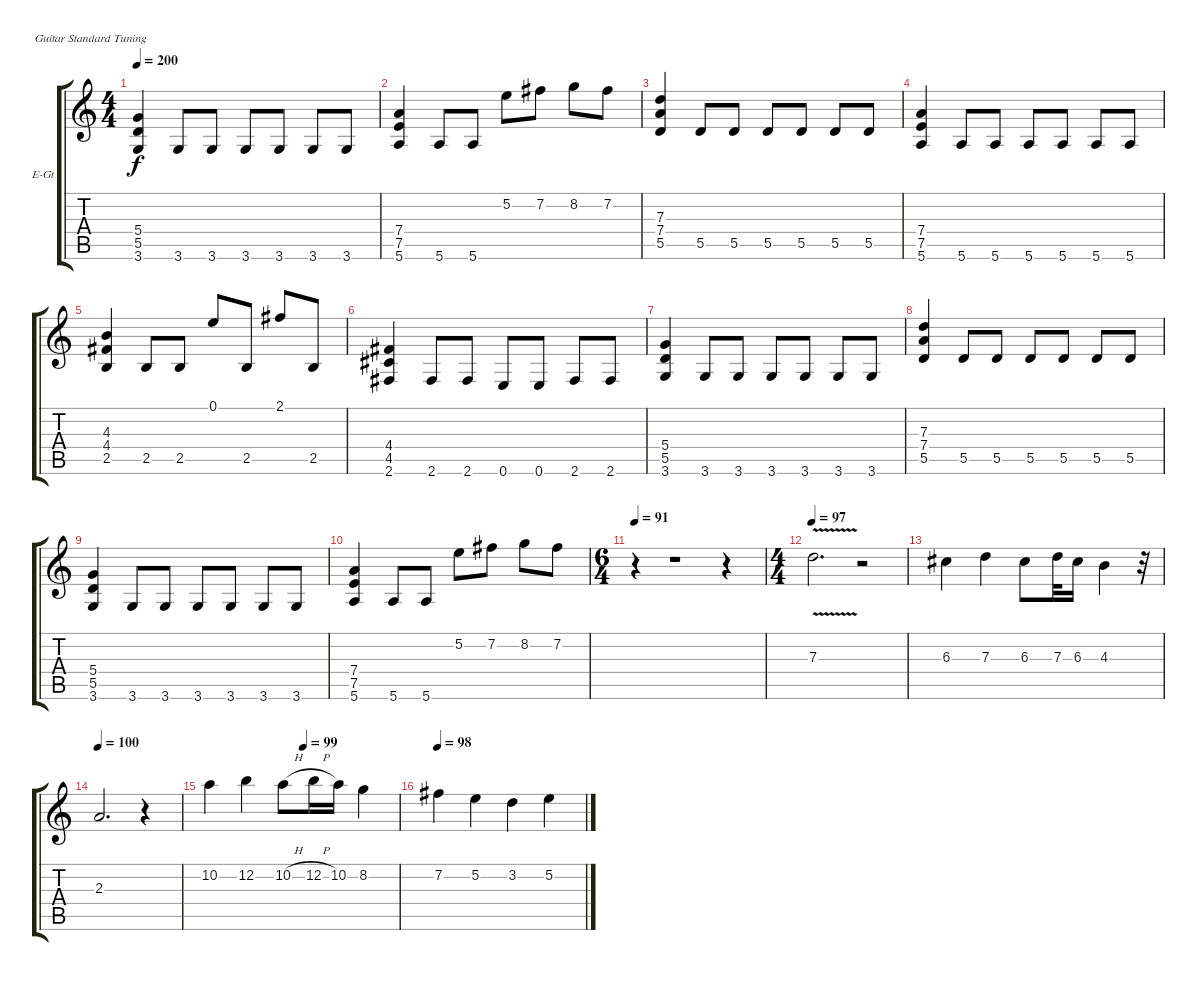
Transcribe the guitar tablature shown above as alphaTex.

\bracketExtendMode groupsimilarinstruments
\firstSystemTrackNameOrientation horizontal
\otherSystemsTrackNameOrientation horizontal
\track ("Second Guitar" "E-Gt") {instrument overdrivenguitar}
\staff {score tabs}
\tuning (E4 B3 G3 D3 A2 E2)
\ts (4 4)
\tempo 200
\clef g2
\ks c
(5.4 5.5 3.6).4{dy f} 3.6.8 3.6.8 3.6.8 3.6.8 3.6.8 3.6.8 |
(7.4 7.5 5.6).4 5.6.8 5.6.8 5.2.8 7.2.8 8.2.8 7.2.8 |
(7.3 7.4 5.5).4 5.5.8 5.5.8 5.5.8 5.5.8 5.5.8 5.5.8 |
(7.4 7.5 5.6).4 5.6.8 5.6.8 5.6.8 5.6.8 5.6.8 5.6.8 |
(4.3 4.4 2.5).4 2.5.8 2.5.8 0.1.8 2.5.8 2.1.8 2.5.8 |
(4.4 4.5 2.6).4 2.6.8 2.6.8 0.6.8 0.6.8 2.6.8 2.6.8 |
(5.4 5.5 3.6).4 3.6.8 3.6.8 3.6.8 3.6.8 3.6.8 3.6.8 |
(7.3 7.4 5.5).4 5.5.8 5.5.8 5.5.8 5.5.8 5.5.8 5.5.8 |
(5.4 5.5 3.6).4 3.6.8 3.6.8 3.6.8 3.6.8 3.6.8 3.6.8 |
(7.4 7.5 5.6).4 5.6.8 5.6.8 5.2.8 7.2.8 8.2.8 7.2.8 |
\ts (6 4)
\beaming (8 6 6)
\tempo 91
r.4 r.1 r.4 |
\ts (4 4)
\beaming (8 2 2 2 2)
\tempo 97
7.3{v}.2{d} r.2 |
6.3.4 7.3.4 6.3.8 7.3.32 6.3.16 4.3.4 r.32 |
\tempo 100
2.3.2{d} r.4 |
\tempo (99 0.5)
10.2.4 12.2.4 10.2{h}.8 12.2{h}.16 10.2.16 8.2.4 |
\tempo 98
7.2.4 5.2.4 3.2.4 5.2.4
